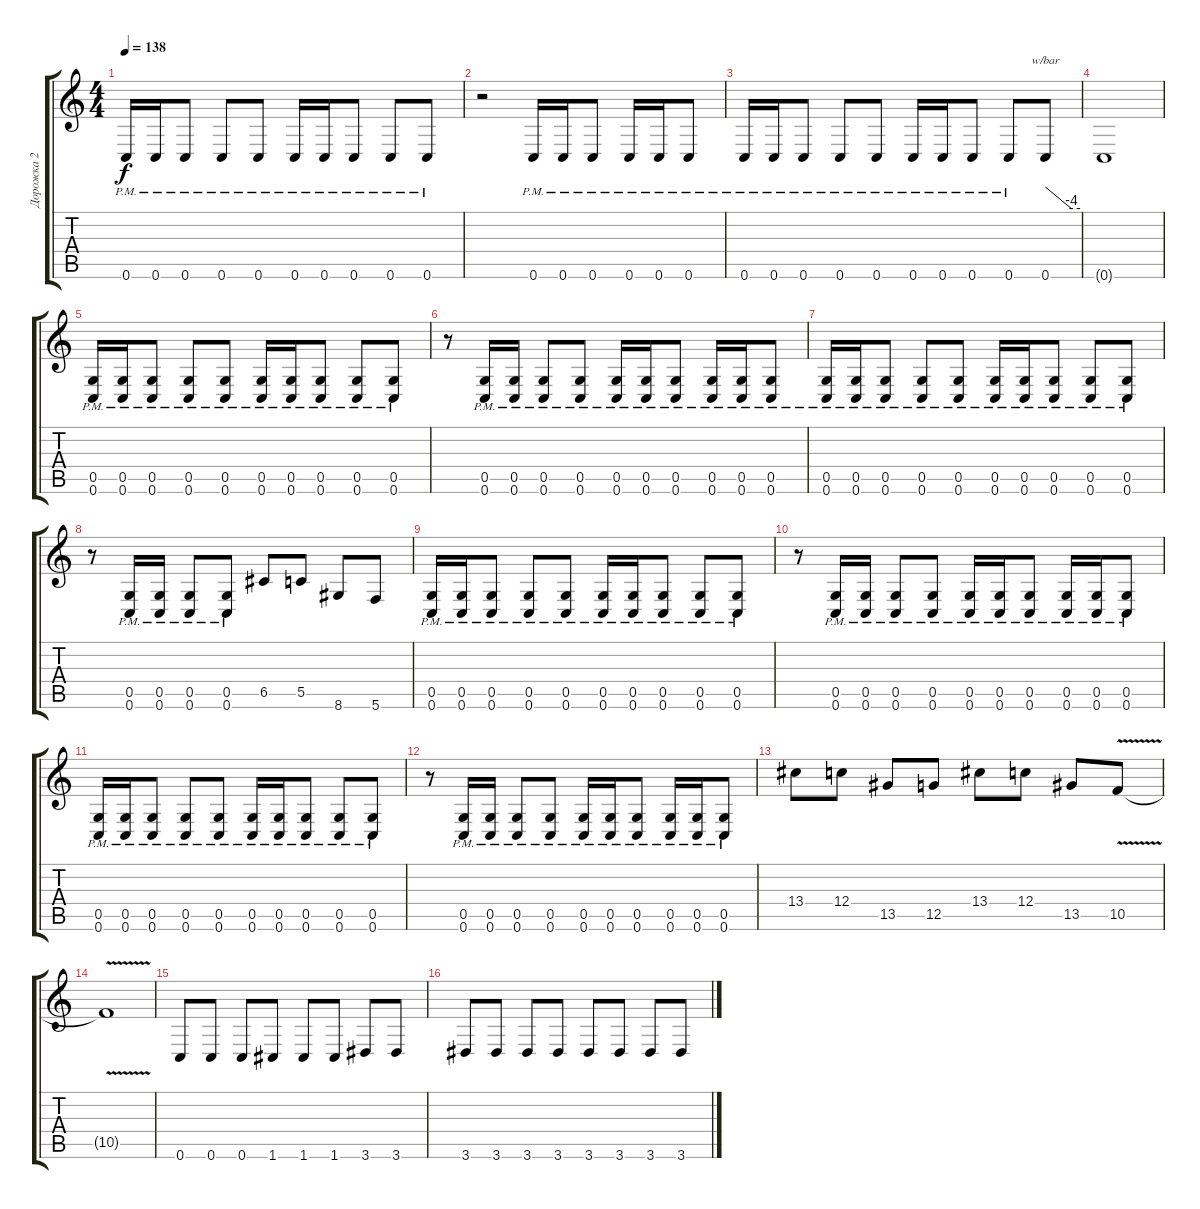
\track ("Дорожка 2" "Дорожка 2") {instrument distortionguitar}
\staff {score tabs}
\tuning (D4 A3 F3 C3 G2 C2) {hide}
\ts (4 4)
\tempo 138
\clef g2
\ks c
0.6{pm}.16{dy f} 0.6{pm}.16 0.6{pm}.8 0.6{pm}.8 0.6{pm}.8 0.6{pm}.16 0.6{pm}.16 0.6{pm}.8 0.6{pm}.8 0.6{pm}.8 |
r.2 0.6{pm}.16 0.6{pm}.16 0.6{pm}.8 0.6{pm}.16 0.6{pm}.16 0.6{pm}.8 |
0.6{pm}.16 0.6{pm}.16 0.6{pm}.8 0.6{pm}.8 0.6{pm}.8 0.6{pm}.16 0.6{pm}.16 0.6{pm}.8 0.6{pm}.8 0.6.8{tbe (custom default 0 0 45 -16 60 -16)} |
0.6{t}.1 |
(0.5{pm} 0.6{pm}).16 (0.5{pm} 0.6{pm}).16 (0.5{pm} 0.6{pm}).8 (0.5{pm} 0.6{pm}).8 (0.5{pm} 0.6{pm}).8 (0.5{pm} 0.6{pm}).16 (0.5{pm} 0.6{pm}).16 (0.5{pm} 0.6{pm}).8 (0.5{pm} 0.6{pm}).8 (0.5{pm} 0.6{pm}).8 |
r.8 (0.5{pm} 0.6{pm}).16 (0.5{pm} 0.6{pm}).16 (0.5{pm} 0.6{pm}).8 (0.5{pm} 0.6{pm}).8 (0.5{pm} 0.6{pm}).16 (0.5{pm} 0.6{pm}).16 (0.5{pm} 0.6{pm}).8 (0.5{pm} 0.6{pm}).16 (0.5{pm} 0.6{pm}).16 (0.5{pm} 0.6{pm}).8 |
(0.5{pm} 0.6{pm}).16 (0.5{pm} 0.6{pm}).16 (0.5{pm} 0.6{pm}).8 (0.5{pm} 0.6{pm}).8 (0.5{pm} 0.6{pm}).8 (0.5{pm} 0.6{pm}).16 (0.5{pm} 0.6{pm}).16 (0.5{pm} 0.6{pm}).8 (0.5{pm} 0.6{pm}).8 (0.5{pm} 0.6{pm}).8 |
r.8 (0.5{pm} 0.6{pm}).16 (0.5{pm} 0.6{pm}).16 (0.5{pm} 0.6{pm}).8 (0.5{pm} 0.6{pm}).8 6.5.8 5.5.8 8.6.8 5.6.8 |
(0.5{pm} 0.6{pm}).16 (0.5{pm} 0.6{pm}).16 (0.5{pm} 0.6{pm}).8 (0.5{pm} 0.6{pm}).8 (0.5{pm} 0.6{pm}).8 (0.5{pm} 0.6{pm}).16 (0.5{pm} 0.6{pm}).16 (0.5{pm} 0.6{pm}).8 (0.5{pm} 0.6{pm}).8 (0.5{pm} 0.6{pm}).8 |
r.8 (0.5{pm} 0.6{pm}).16 (0.5{pm} 0.6{pm}).16 (0.5{pm} 0.6{pm}).8 (0.5{pm} 0.6{pm}).8 (0.5{pm} 0.6{pm}).16 (0.5{pm} 0.6{pm}).16 (0.5{pm} 0.6{pm}).8 (0.5{pm} 0.6{pm}).16 (0.5{pm} 0.6{pm}).16 (0.5{pm} 0.6{pm}).8 |
(0.5{pm} 0.6{pm}).16 (0.5{pm} 0.6{pm}).16 (0.5{pm} 0.6{pm}).8 (0.5{pm} 0.6{pm}).8 (0.5{pm} 0.6{pm}).8 (0.5{pm} 0.6{pm}).16 (0.5{pm} 0.6{pm}).16 (0.5{pm} 0.6{pm}).8 (0.5{pm} 0.6{pm}).8 (0.5{pm} 0.6{pm}).8 |
r.8 (0.5{pm} 0.6{pm}).16 (0.5{pm} 0.6{pm}).16 (0.5{pm} 0.6{pm}).8 (0.5{pm} 0.6{pm}).8 (0.5{pm} 0.6{pm}).16 (0.5{pm} 0.6{pm}).16 (0.5{pm} 0.6{pm}).8 (0.5{pm} 0.6{pm}).16 (0.5{pm} 0.6{pm}).16 (0.5{pm} 0.6{pm}).8 |
13.4.8 12.4.8 13.5.8 12.5.8 13.4.8 12.4.8 13.5.8 10.5{v}.8 |
10.5{t}.1 |
0.6.8 0.6.8 0.6.8 1.6.8 1.6.8 1.6.8 3.6.8 3.6.8 |
3.6.8 3.6.8 3.6.8 3.6.8 3.6.8 3.6.8 3.6.8 3.6.8
